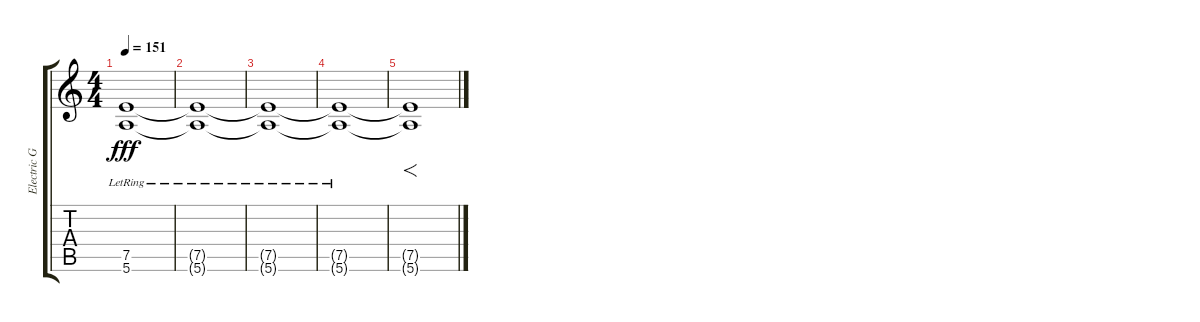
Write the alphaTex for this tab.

\track ("Electric Guitar" "Electric G") {instrument distortionguitar}
\staff {score tabs}
\tuning (E4 B3 G3 D3 A2 E2) {hide}
\ts (4 4)
\tempo 151
\clef g2
\ks c
(7.5{lr} 5.6{lr}).1{dy fff} |
(7.5{lr t} 5.6{lr t}).1 |
(7.5{lr t} 5.6{lr t}).1 |
(7.5{lr t} 5.6{lr t}).1 |
(7.5{t} 5.6{t}).1{f}
